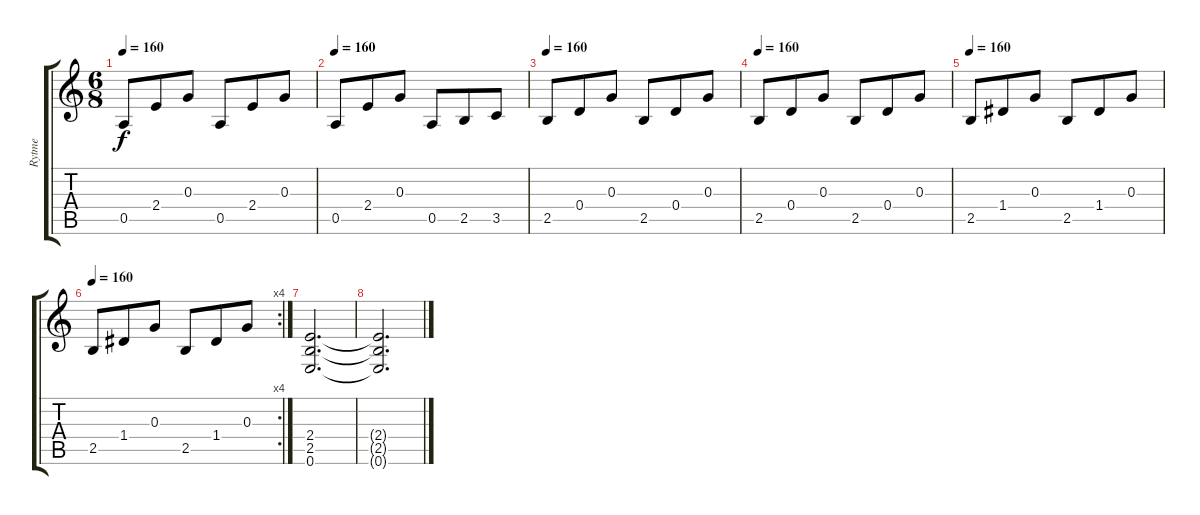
\track ("Rytme" "Rytme") {instrument distortionguitar}
\staff {score tabs}
\tuning (E4 B3 G3 D3 A2 E2) {hide}
\ts (6 8)
\tempo 160
\clef g2
\ks c
0.5.8{dy f} 2.4.8 0.3.8 0.5.8 2.4.8 0.3.8 |
\tempo 160
0.5.8 2.4.8 0.3.8 0.5.8 2.5.8 3.5.8 |
\tempo 160
2.5.8 0.4.8 0.3.8 2.5.8 0.4.8 0.3.8 |
\tempo 160
2.5.8 0.4.8 0.3.8 2.5.8 0.4.8 0.3.8 |
\tempo 160
2.5.8 1.4.8 0.3.8 2.5.8 1.4.8 0.3.8 |
\rc 4
\tempo 160
2.5.8 1.4.8 0.3.8 2.5.8 1.4.8 0.3.8 |
(2.4 2.5 0.6).2{d} |
(2.4{t} 2.5{t} 0.6{t}).2{d}
